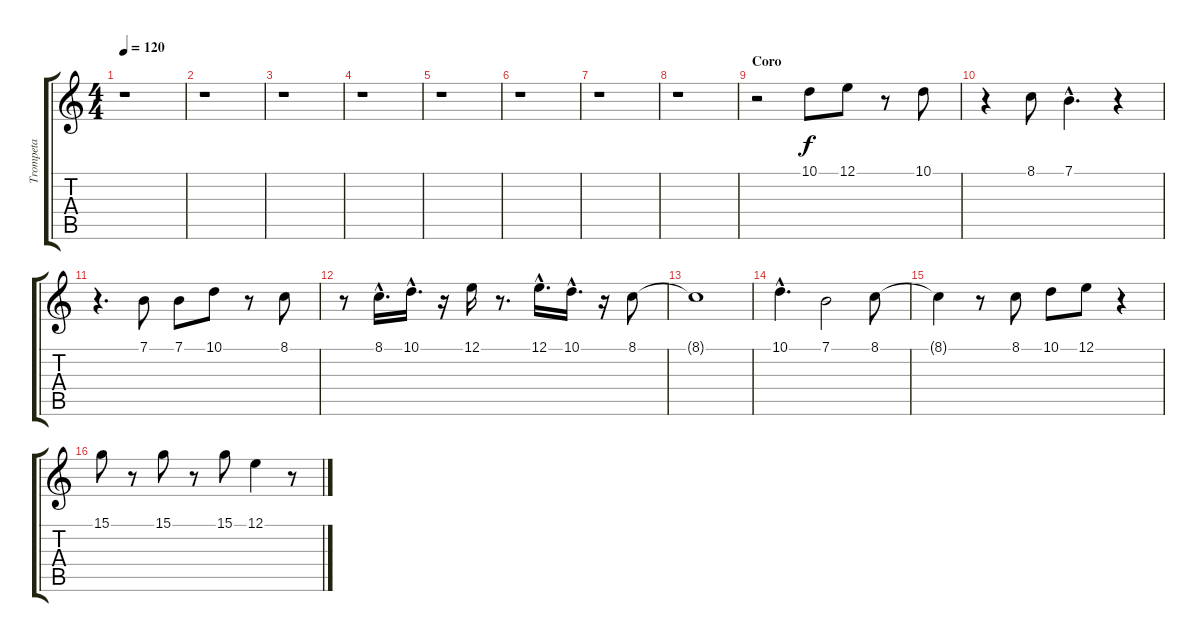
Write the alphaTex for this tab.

\track ("Trompeta" "Trompeta") {instrument trumpet}
\staff {score tabs}
\tuning (E4 B3 G3 D3 A2 E2) {hide}
\ts (4 4)
\tempo 120
\clef g2
\ks c
r.1{dy f} |
r.1 |
r.1 |
r.1 |
r.1 |
r.1 |
r.1 |
r.1 |
\section ("" "Coro")
r.2 10.1.8 12.1.8 r.8 10.1.8 |
r.4 8.1.8 7.1{hac}.4{d} r.4 |
r.4{d} 7.1.8 7.1.8 10.1.8 r.8 8.1.8 |
r.8 8.1{hac}.16{d} 10.1{hac}.16{d} r.16 12.1.16 r.8{d} 12.1{hac}.16{d} 10.1{hac}.16{d} r.16 8.1.8 |
8.1{t}.1 |
10.1{hac}.4{d} 7.1.2 8.1.8 |
8.1{t}.4 r.8 8.1.8 10.1.8 12.1.8 r.4 |
15.1.8 r.8 15.1.8 r.8 15.1.8 12.1.4 r.8
